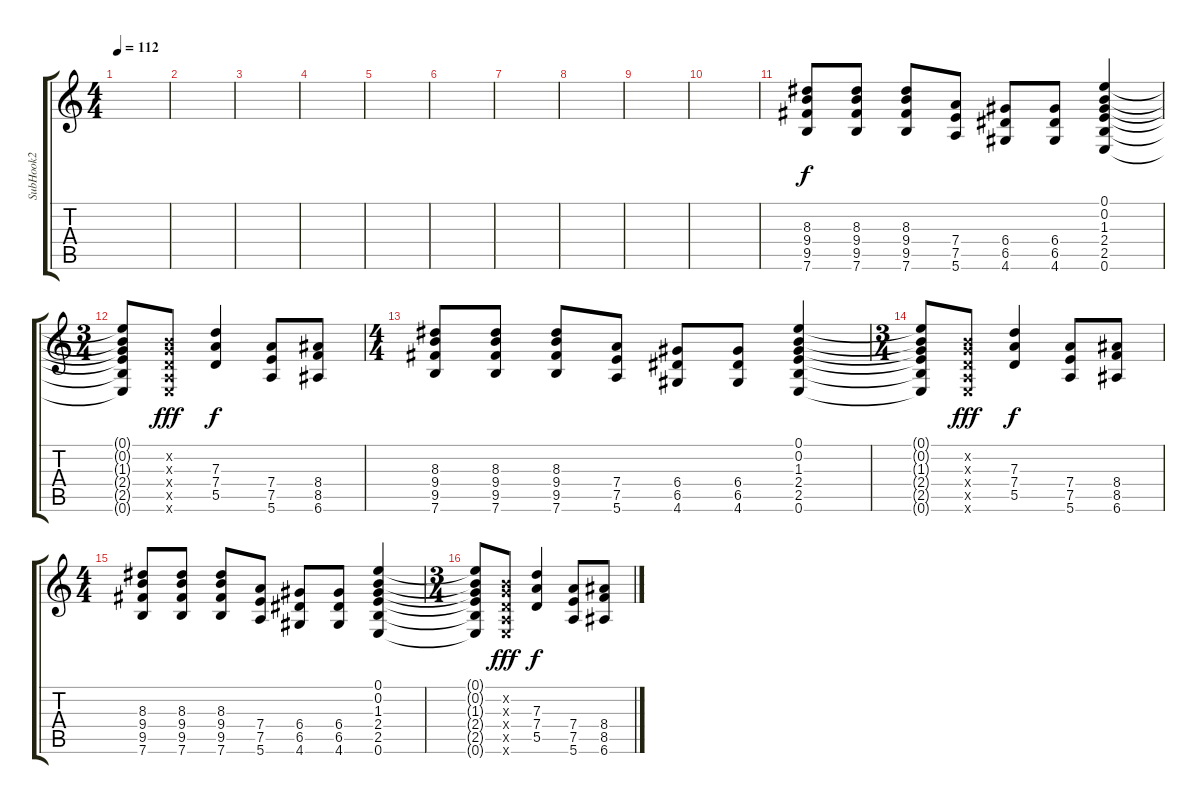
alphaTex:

\track ("SubHook2" "SubHook2") {instrument distortionguitar}
\staff {score tabs}
\tuning (E4 B3 G3 D3 A2 E2) {hide}
\ts (4 4)
\tempo 112
\clef g2
\ks c
|
|
|
|
|
|
|
|
|
|
(8.3 9.4 9.5 7.6).8{volume 12 balance 9} (8.3 9.4 9.5 7.6).8 (8.3 9.4 9.5 7.6).8 (7.4 7.5 5.6).8 (6.4 6.5 4.6).8 (6.4 6.5 4.6).8 (0.1 0.2 1.3 2.4 2.5 0.6).4 |
\ts (3 4)
(0.1{t} 0.2{t} 1.3{t} 2.4{t} 2.5{t} 0.6{t}).8 (0.2{x} 0.3{x} 0.4{x} 0.5{x} 0.6{x}).8{dy fff} (7.3 7.4 5.5).4{dy f} (7.4 7.5 5.6).8 (8.4 8.5 6.6).8 |
\ts (4 4)
(8.3 9.4 9.5 7.6).8 (8.3 9.4 9.5 7.6).8 (8.3 9.4 9.5 7.6).8 (7.4 7.5 5.6).8 (6.4 6.5 4.6).8 (6.4 6.5 4.6).8 (0.1 0.2 1.3 2.4 2.5 0.6).4 |
\ts (3 4)
(0.1{t} 0.2{t} 1.3{t} 2.4{t} 2.5{t} 0.6{t}).8 (0.2{x} 0.3{x} 0.4{x} 0.5{x} 0.6{x}).8{dy fff} (7.3 7.4 5.5).4{dy f} (7.4 7.5 5.6).8 (8.4 8.5 6.6).8 |
\ts (4 4)
(8.3 9.4 9.5 7.6).8 (8.3 9.4 9.5 7.6).8 (8.3 9.4 9.5 7.6).8 (7.4 7.5 5.6).8 (6.4 6.5 4.6).8 (6.4 6.5 4.6).8 (0.1 0.2 1.3 2.4 2.5 0.6).4 |
\ts (3 4)
(0.1{t} 0.2{t} 1.3{t} 2.4{t} 2.5{t} 0.6{t}).8 (0.2{x} 0.3{x} 0.4{x} 0.5{x} 0.6{x}).8{dy fff} (7.3 7.4 5.5).4{dy f} (7.4 7.5 5.6).8 (8.4 8.5 6.6).8
